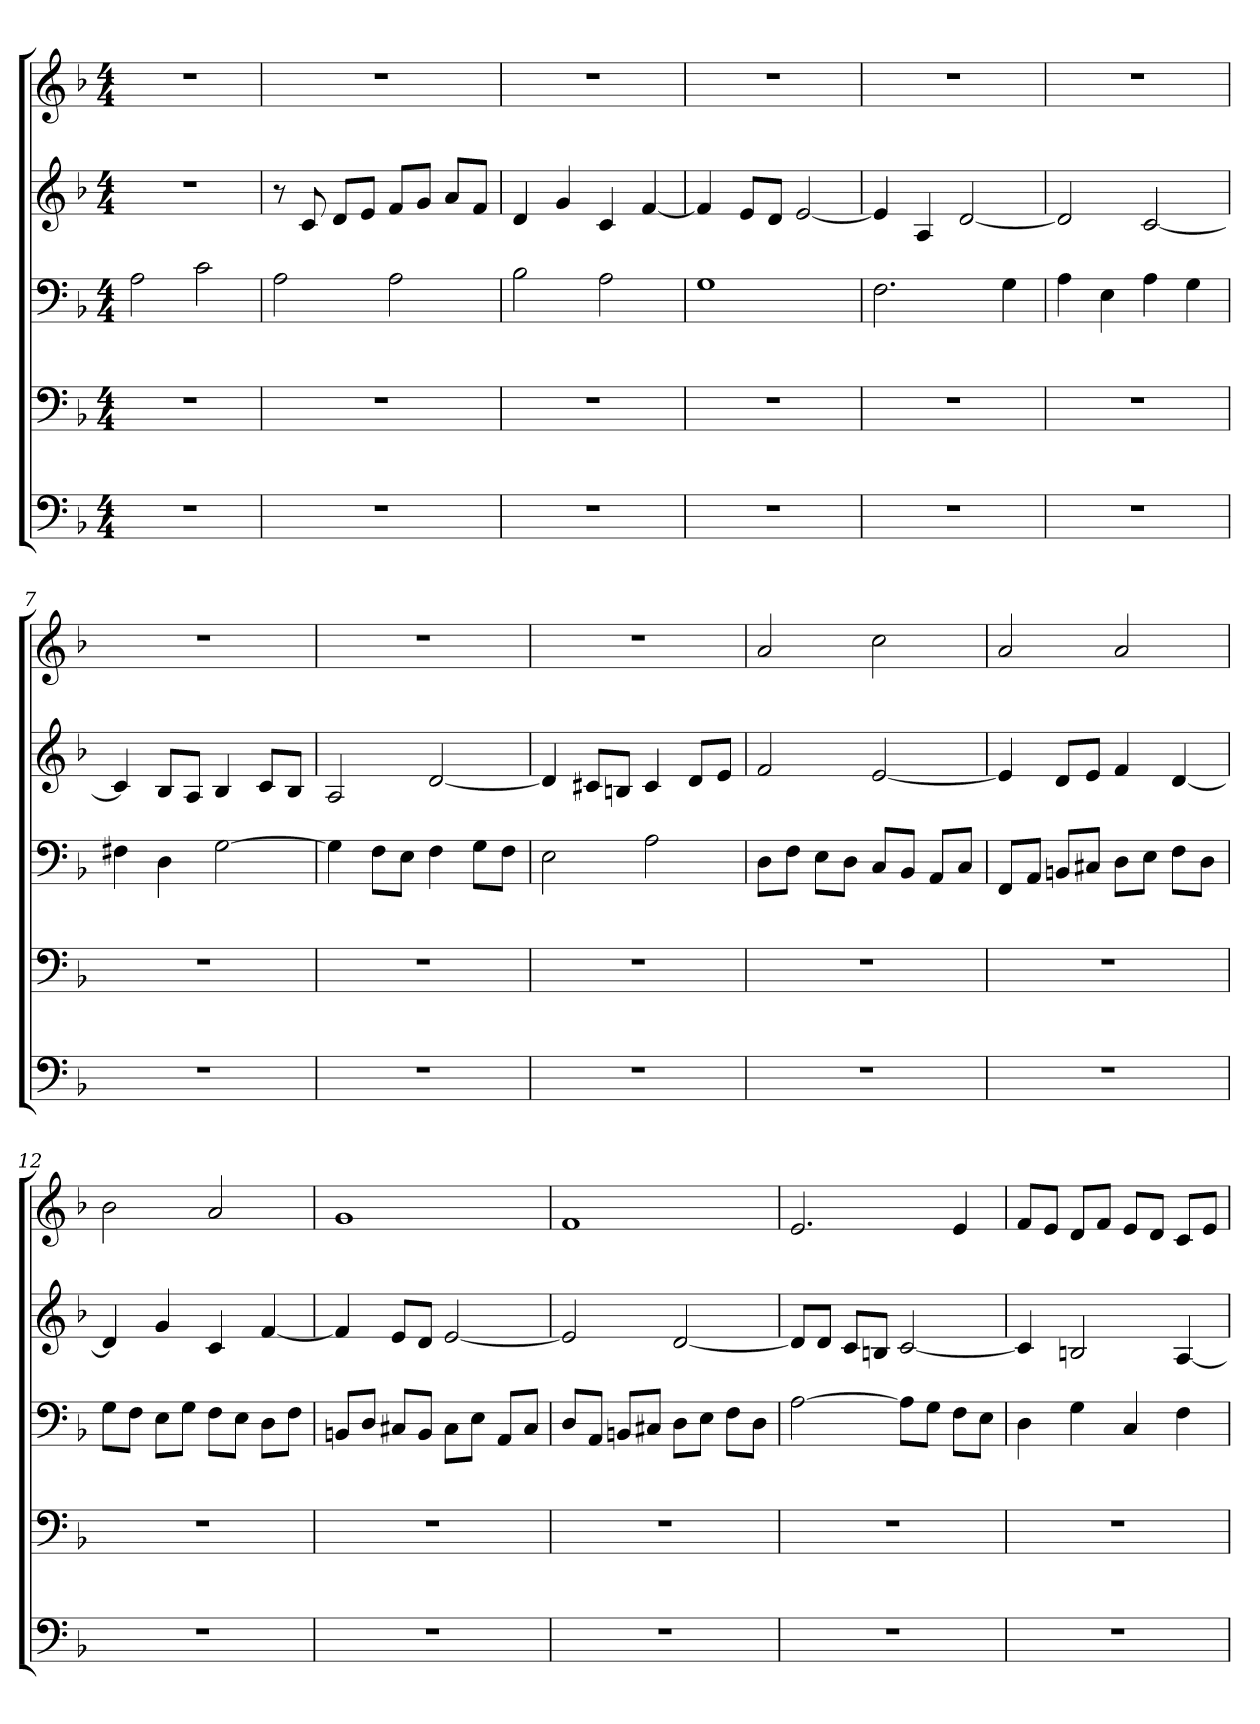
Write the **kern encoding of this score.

**kern	**kern	**kern	**kern	**kern
*part5	*part4	*part3	*part2	*part1
*staff5	*staff4	*staff3	*staff2	*staff1
*clefF4	*clefF4	*clefF4	*clefG2	*clefG2
*k[b-]	*k[b-]	*k[b-]	*k[b-]	*k[b-]
*d:	*d:	*d:	*d:	*d:
*M4/4	*M4/4	*M4/4	*M4/4	*M4/4
*MM120	*MM120	*MM120	*MM120	*MM120
=1	=1	=1	=1	=1
1r	1r	2A	1r	1r
.	.	2c	.	.
=2	=2	=2	=2	=2
1r	1r	2A	8r	1r
.	.	.	8c	.
.	.	.	8d/L	.
.	.	.	8e/J	.
.	.	2A	8f/L	.
.	.	.	8g/J	.
.	.	.	8a/L	.
.	.	.	8f/J	.
=3	=3	=3	=3	=3
1r	1r	2B-	4d	1r
.	.	.	4g	.
.	.	2A	4c	.
.	.	.	[4f	.
=4	=4	=4	=4	=4
1r	1r	1G	4f]	1r
.	.	.	8e/L	.
.	.	.	8d/J	.
.	.	.	[2e	.
=5	=5	=5	=5	=5
1r	1r	2.F	4e]	1r
.	.	.	4A	.
.	.	.	[2d	.
.	.	4G	.	.
=6	=6	=6	=6	=6
1r	1r	4A	2d]	1r
.	.	4E	.	.
.	.	4A	[2c	.
.	.	4G	.	.
=7	=7	=7	=7	=7
1r	1r	4F#X	4c]	1r
.	.	4D	8B-/L	.
.	.	.	8A/J	.
.	.	[2G	4B-	.
.	.	.	8c/L	.
.	.	.	8B-/J	.
=8	=8	=8	=8	=8
1r	1r	4G]	2A	1r
.	.	8F\L	.	.
.	.	8E\J	.	.
.	.	4F	[2d	.
.	.	8G\L	.	.
.	.	8F\J	.	.
=9	=9	=9	=9	=9
1r	1r	2E	4d]	1r
.	.	.	8c#X/L	.
.	.	.	8Bn/J	.
.	.	2A	4c#	.
.	.	.	8d/L	.
.	.	.	8e/J	.
=10	=10	=10	=10	=10
1r	1r	8D\L	2f	2a
.	.	8F\J	.	.
.	.	8E\L	.	.
.	.	8D\J	.	.
.	.	8C/L	[2e	2cc
.	.	8BB-/J	.	.
.	.	8AA/L	.	.
.	.	8C/J	.	.
=11	=11	=11	=11	=11
1r	1r	8FF/L	4e]	2a
.	.	8AA/J	.	.
.	.	8BBn/L	8d/L	.
.	.	8C#X/J	8e/J	.
.	.	8D\L	4f	2a
.	.	8E\J	.	.
.	.	8F\L	[4d	.
.	.	8D\J	.	.
=12	=12	=12	=12	=12
1r	1r	8G\L	4d]	2b-
.	.	8F\J	.	.
.	.	8E\L	4g	.
.	.	8G\J	.	.
.	.	8F\L	4c	2a
.	.	8E\J	.	.
.	.	8D\L	[4f	.
.	.	8F\J	.	.
=13	=13	=13	=13	=13
1r	1r	8BBn/L	4f]	1g
.	.	8D/J	.	.
.	.	8C#X/L	8e/L	.
.	.	8BB/J	8d/J	.
.	.	8C#\L	[2e	.
.	.	8E\J	.	.
.	.	8AA/L	.	.
.	.	8C#/J	.	.
=14	=14	=14	=14	=14
1r	1r	8D/L	2e]	1f
.	.	8AA/J	.	.
.	.	8BBn/L	.	.
.	.	8C#X/J	.	.
.	.	8D\L	[2d	.
.	.	8E\J	.	.
.	.	8F\L	.	.
.	.	8D\J	.	.
=15	=15	=15	=15	=15
1r	1r	[2A	8d/L]	2.e
.	.	.	8d/J	.
.	.	.	8c/L	.
.	.	.	8Bn/J	.
.	.	8A\L]	[2c	.
.	.	8G\J	.	.
.	.	8F\L	.	4e
.	.	8E\J	.	.
=16	=16	=16	=16	=16
1r	1r	4D	4c]	8f/L
.	.	.	.	8e/J
.	.	4G	2Bn	8d/L
.	.	.	.	8f/J
.	.	4C	.	8e/L
.	.	.	.	8d/J
.	.	4F	[4A	8c/L
.	.	.	.	8e/J
=	=	=	=	=
*-	*-	*-	*-	*-
